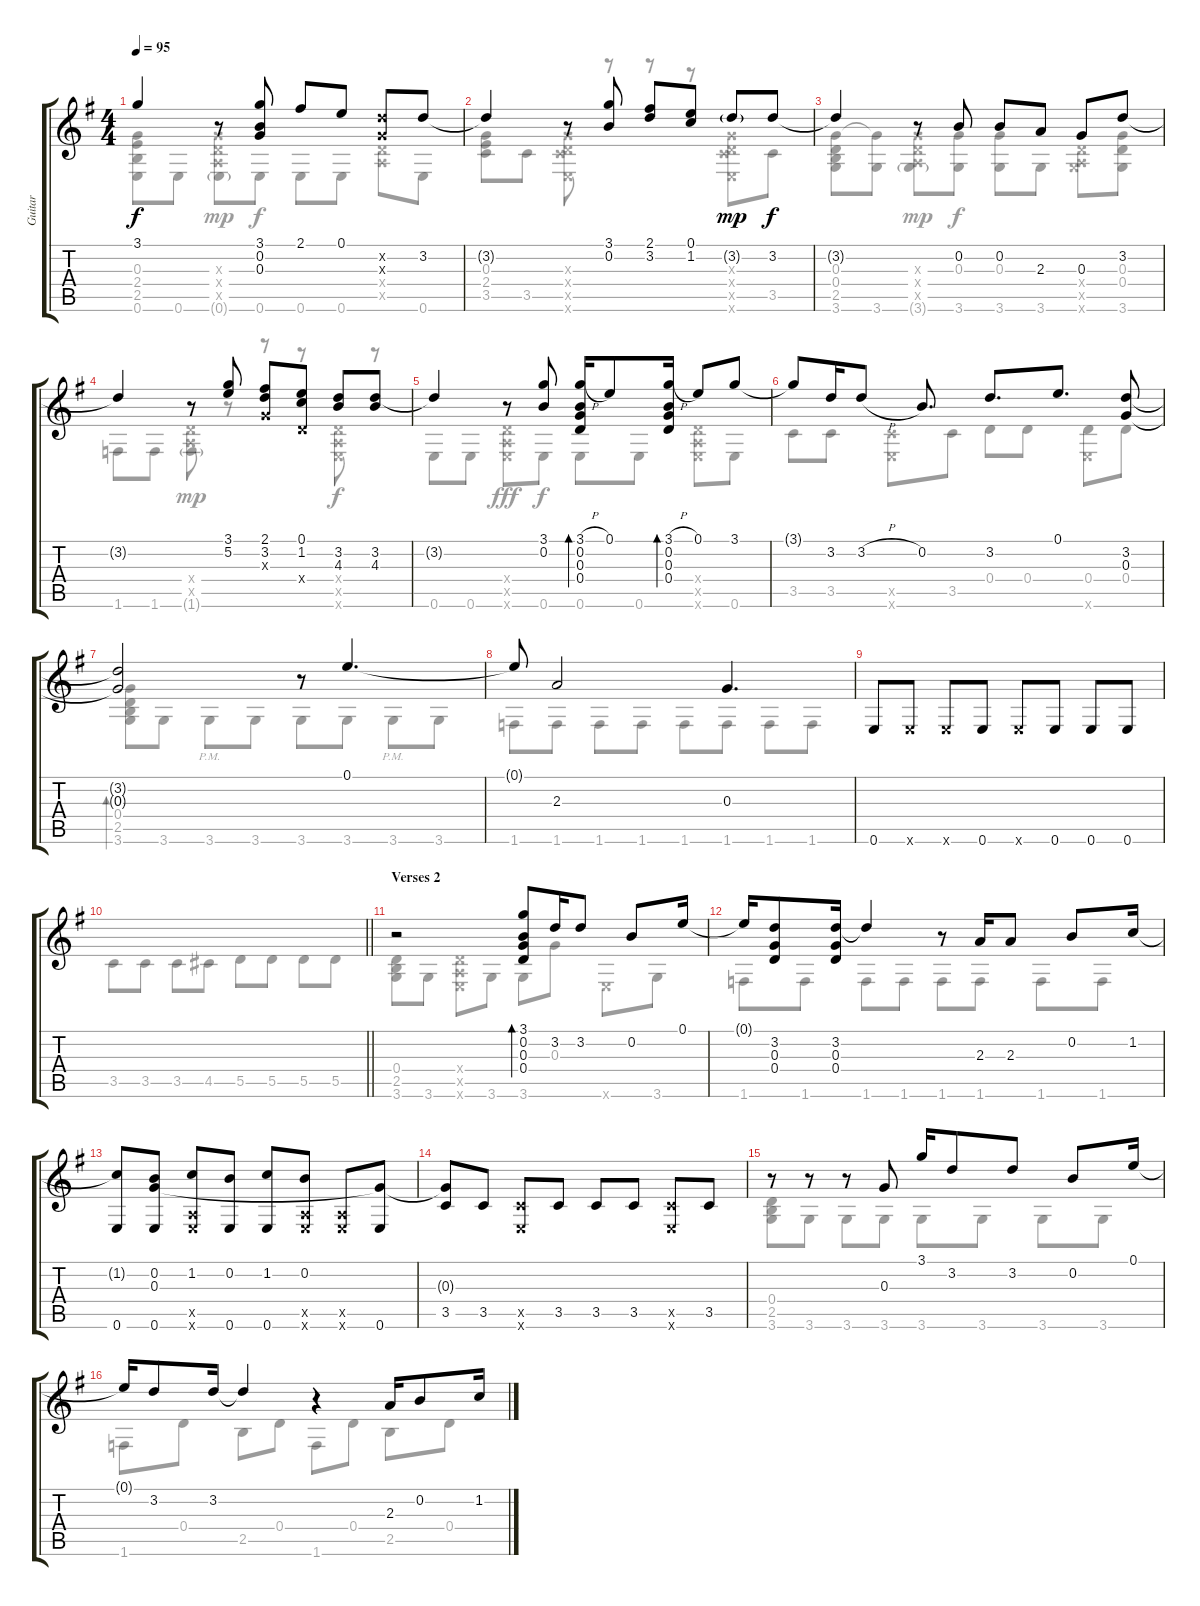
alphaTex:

\track ("Guitar" "Guitar") {instrument acousticguitarsteel}
\staff {score tabs}
\tuning (E4 B3 G3 D3 A2 E2) {hide}
\voice
\ts (4 4)
\tempo 95
\clef g2
\ks g
3.1{t}.4{dy f} r.8 (3.1 0.2 0.3).8 2.1.8 0.1.8 (3.2{x} 0.3{x}).8 3.2.8 |
3.2{t}.4 r.8 (3.1 0.2).8 (2.1 3.2).8 (0.1 1.2).8 3.2{g}.8{dy mp} 3.2.8{dy f} |
3.2{t}.4 r.8 0.2.8 0.2.8 2.3.8 0.3.8 3.2.8 |
3.2{t}.4 r.8 (3.1 5.2).8 (2.1 3.2 0.3{x}).8 (0.1 1.2 0.4{x}).8 (3.2 4.3).8 (3.2 4.3).8 |
3.2{t}.4 r.8 (3.1 0.2).8 (3.1{h} 0.2 0.3 0.4).16{bd 240} 0.1.8 (3.1{h} 0.2 0.3 0.4).16{bd 240} 0.1.8 3.1.8 |
3.1{t}.8 3.2.16 3.2{h}.8 0.2.8{d} 3.2.8{d} 0.1.8{d} (3.2 0.3).8 |
(3.2{t} 0.3{t}).2 r.8 0.1.4{d} |
0.1{t}.8 2.3.2 0.3.4{d} |
0.6.8 0.6{x}.8 0.6{x}.8 0.6.8 0.6{x}.8 0.6.8 0.6.8 0.6.8 |
\barLineRight lightlight
|
\section ("" "Verses 2")
r.2 (3.1 0.2 0.3 0.4).8{bd 240} 3.2.16 3.2.8 0.2.8 0.1.16 |
0.1{t}.16 (3.2 0.3 0.4).8 (3.2 0.3 0.4).16 3.2{t}.4 r.8 2.3.16 2.3.8 0.2.8 1.2.16 |
(1.2{t} 0.6).8 (0.2 0.3 0.6).8 (1.2 0.5{x} 0.6{x}).8 (0.2 0.6).8 (1.2 0.6).8 (0.2 0.5{x} 0.6{x}).8 (0.5{x} 0.6{x}).8 (0.3{t} 0.6).8 |
(0.3{t} 3.5).8 3.5.8 (3.5{x} 0.6{x}).8 3.5.8 3.5.8 3.5.8 (3.5{x} 0.6{x}).8 3.5.8 |
r.8 r.8 r.8 0.3.8 3.1.16 3.2.8 3.2.8 0.2.8 0.1.16 |
0.1{t}.16 3.2.8 3.2.16 3.2{t}.4 r.4 2.3.16 0.2.8 1.2.16
\voice
\clef g2
\ottava regular
\simile none
\ks g
(0.3 2.4 2.5 0.6).8{dy f} 0.6.8 (0.3{x} 0.4{x} 0.5{x} 0.6{g}).8{dy mp} 0.6.8{dy f} 0.6.8 0.6.8 (0.4{x} 0.5{x}).8 0.6.8 |
(0.3 2.4 3.5).8 3.5.8 (0.3{x} 0.4{x} 3.5{x} 0.6{x}).8 r.8 r.8 r.8 (0.3{x} 0.4{x} 3.5{x} 0.6{x}).8 3.5.8 |
(0.3 0.4 2.5 3.6).8 (0.3{t} 3.6).8 (0.3{x} 0.4{x} 0.5{x} 3.6{g}).8{dy mp} (0.3 3.6).8{dy f} (0.3 3.6).8 3.6.8 (0.4{x} 0.5{x} 3.6{x}).8 (0.3 0.4 3.6).8 |
1.6.8 1.6.8 (0.4{x} 0.5{x} 1.6{g}).8{dy mp} r.8 r.8 r.8 (0.4{x} 0.5{x} 0.6{x}).8{dy f} r.8 |
0.6.8 0.6.8 (0.4{x} 0.5{x} 0.6{x}).8{dy fff} 0.6.8{dy f} 0.6.8 0.6.8 (0.4{x} 0.5{x} 0.6{x}).8 0.6.8 |
3.5.8 3.5.8 (3.5{x} 0.6{x}).8 3.5.8 0.4.8 0.4.8 (0.4 0.6{x}).8 0.4.8 |
(0.3 0.4 2.5 3.6).8{bd 240} 3.6.8 3.6{pm}.8 3.6.8 3.6.8 3.6.8 3.6{pm}.8 3.6.8 |
1.6.8 1.6.8 1.6.8 1.6.8 1.6.8 1.6.8 1.6.8 1.6.8 |
|
\barLineRight lightlight
3.5.8 3.5.8 3.5.8 4.5.8 5.5.8 5.5.8 5.5.8 5.5.8 |
(0.4 2.5 3.6).8 3.6.8 (0.4{x} 0.5{x} 0.6{x}).8 3.6.8 3.6.8 0.3.8 0.6{x}.8 3.6.8 |
1.6.8 1.6.8 1.6.8 1.6.8 1.6.8 1.6.8 1.6.8 1.6.8 |
|
|
(0.4 2.5 3.6).8 3.6.8 3.6.8 3.6.8 3.6.8 3.6.8 3.6.8 3.6.8 |
1.6.8 0.4.8 2.5.8 0.4.8 1.6.8 0.4.8 2.5.8 0.4.8
